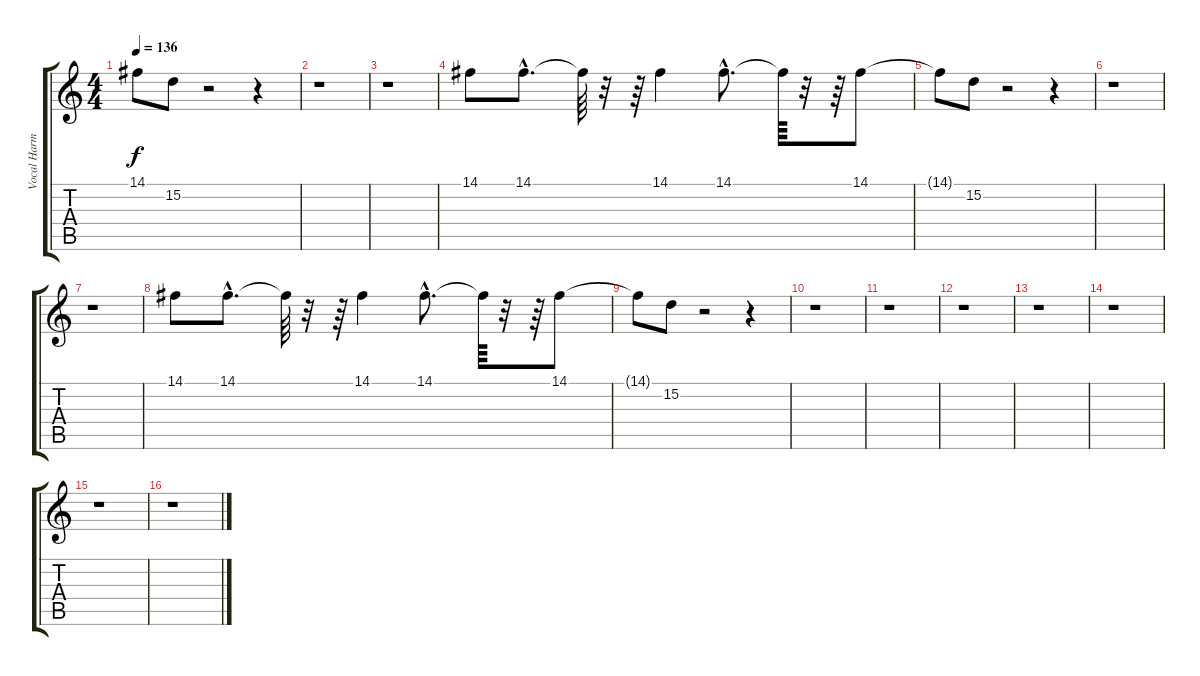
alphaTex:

\track ("Vocal Harmony" "Vocal Harm") {instrument choiraahs}
\staff {score tabs}
\tuning (E4 B3 G3 D3 A2 E2) {hide}
\ts (4 4)
\tempo 136
\clef g2
\ks c
14.1{t}.8{dy f} 15.2.8 r.2 r.4 |
r.1 |
r.1 |
14.1.8 14.1{hac}.8{d} 14.1{t}.64 r.32 r.64 14.1.4 14.1{hac}.8{d} 14.1{t}.64 r.32 r.64 14.1.8 |
14.1{t}.8 15.2.8 r.2 r.4 |
r.1 |
r.1 |
14.1.8 14.1{hac}.8{d} 14.1{t}.64 r.32 r.64 14.1.4 14.1{hac}.8{d} 14.1{t}.64 r.32 r.64 14.1.8 |
14.1{t}.8 15.2.8 r.2 r.4 |
r.1 |
r.1 |
r.1 |
r.1 |
r.1 |
r.1 |
r.1
